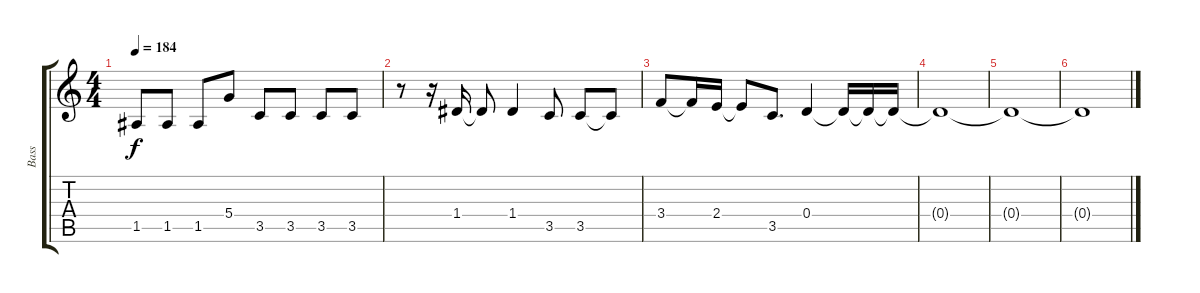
\track ("Bass" "Bass") {instrument electricbasspick}
\staff {score tabs}
\tuning (E4 B3 G3 D3 A2 E2) {hide}
\ts (4 4)
\tempo 184
\clef g2
\ks c
1.5.8{dy f} 1.5.8 1.5.8 5.4.8 3.5.8 3.5.8 3.5.8 3.5.8 |
r.8 r.16 1.4.16 1.4{t}.8 1.4.4 3.5.8 3.5.8 3.5{t}.8 |
3.4.8 3.4{t}.16 2.4.16 2.4{t}.8 3.5.8{d} 0.4.4 0.4{t}.16 0.4{t}.16 0.4{t}.16 |
0.4{t}.1 |
0.4{t}.1 |
0.4{t}.1
